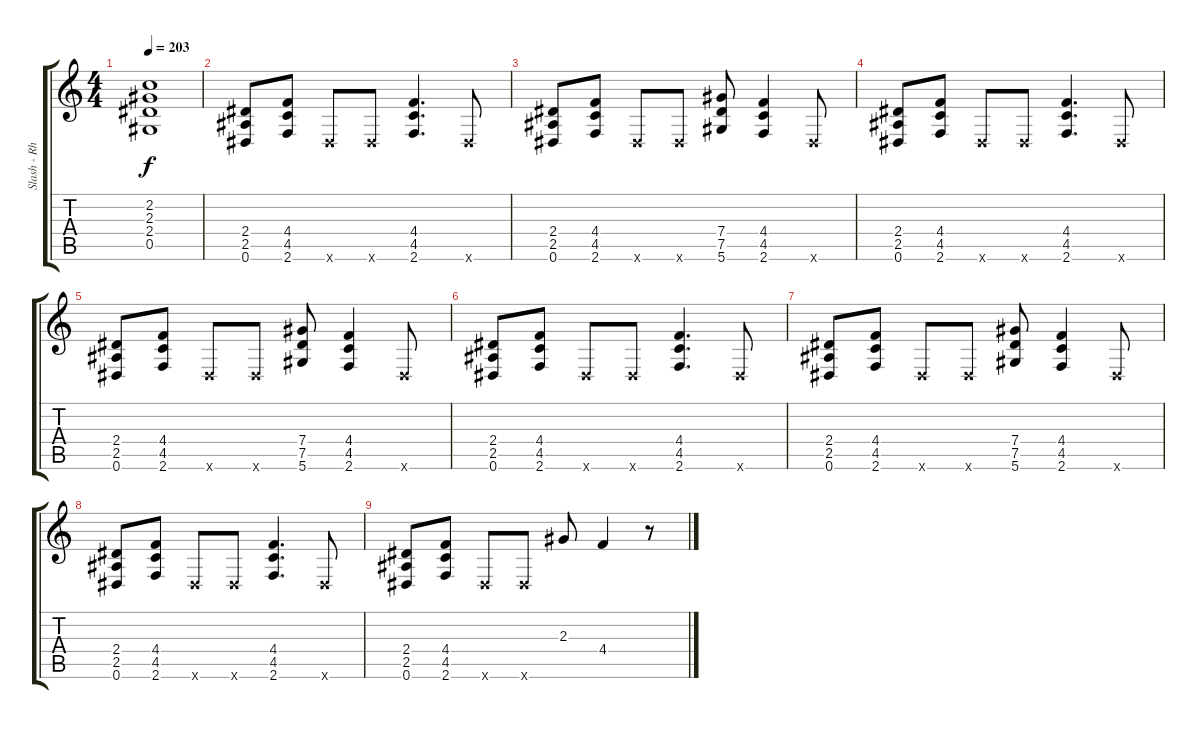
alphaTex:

\track ("Slash - Rhythm" "Slash - Rh") {instrument distortionguitar}
\staff {score tabs}
\tuning (Eb4 Bb3 Gb3 Db3 Ab2 Eb2) {hide}
\ts (4 4)
\tempo 203
\clef g2
\ks c
(2.2{t} 2.3{t} 2.4{t} 0.5{t}).1{dy f} |
(2.4 2.5 0.6).8 (4.4 4.5 2.6).8 0.6{x}.8 0.6{x}.8 (4.4 4.5 2.6).4{d} 0.6{x}.8 |
(2.4 2.5 0.6).8 (4.4 4.5 2.6).8 0.6{x}.8 0.6{x}.8 (7.4 7.5 5.6).8 (4.4 4.5 2.6).4 0.6{x}.8 |
(2.4 2.5 0.6).8 (4.4 4.5 2.6).8 0.6{x}.8 0.6{x}.8 (4.4 4.5 2.6).4{d} 0.6{x}.8 |
(2.4 2.5 0.6).8 (4.4 4.5 2.6).8 0.6{x}.8 0.6{x}.8 (7.4 7.5 5.6).8 (4.4 4.5 2.6).4 0.6{x}.8 |
(2.4 2.5 0.6).8 (4.4 4.5 2.6).8 0.6{x}.8 0.6{x}.8 (4.4 4.5 2.6).4{d} 0.6{x}.8 |
(2.4 2.5 0.6).8 (4.4 4.5 2.6).8 0.6{x}.8 0.6{x}.8 (7.4 7.5 5.6).8 (4.4 4.5 2.6).4 0.6{x}.8 |
(2.4 2.5 0.6).8 (4.4 4.5 2.6).8 0.6{x}.8 0.6{x}.8 (4.4 4.5 2.6).4{d} 0.6{x}.8 |
(2.4 2.5 0.6).8 (4.4 4.5 2.6).8 0.6{x}.8 0.6{x}.8 2.3.8 4.4.4 r.8
